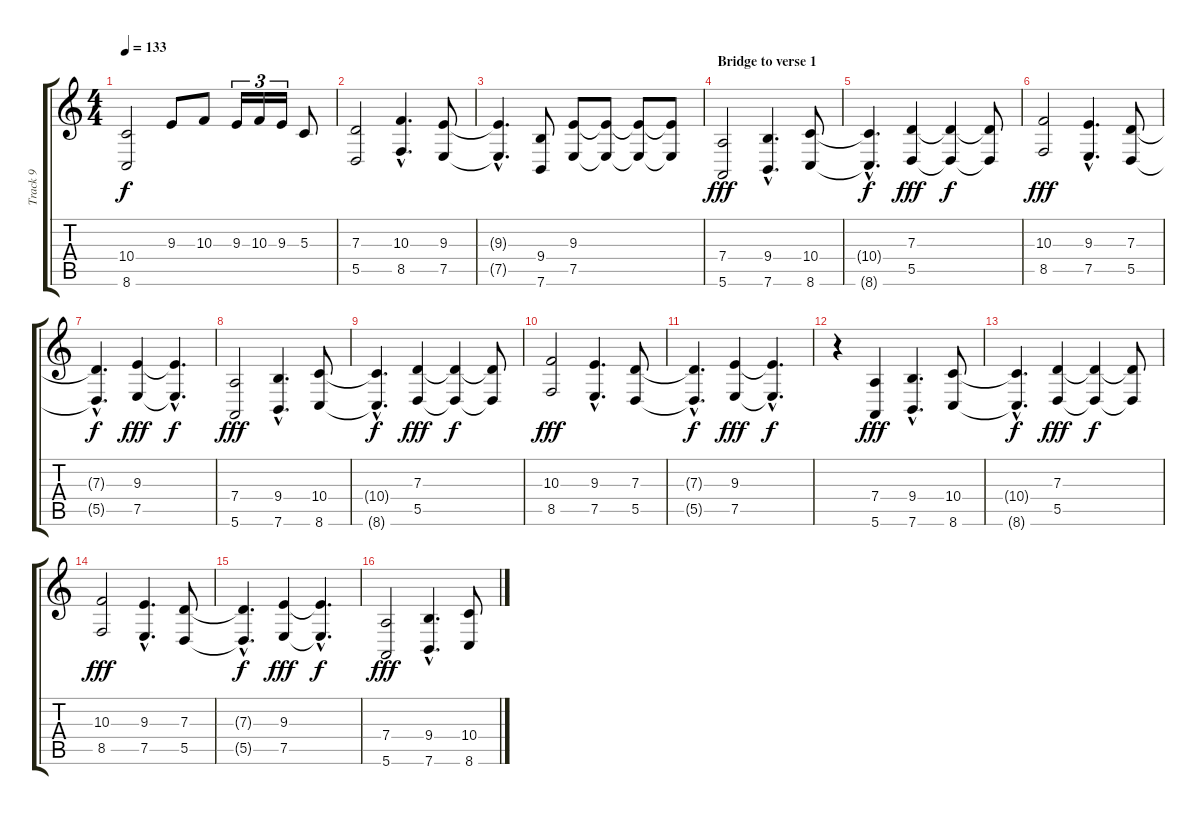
\track ("Track 9" "Track 9") {instrument stringensemble1}
\staff {score tabs}
\tuning (E4 B3 G3 D3 A2 E2) {hide}
\ts (4 4)
\tempo 133
\clef g2
\ks c
(10.4{t} 8.6{t}).2{dy f} 9.3.8 10.3.8 9.3.16{tu (3 2)} 10.3.16{tu (3 2)} 9.3.16{tu (3 2)} 5.3.8 |
(7.3 5.5).2 (10.3{hac} 8.5{hac}).4{d} (9.3 7.5).8 |
(9.3{hac t} 7.5{hac t}).4{d} (9.4 7.6).8 (9.3 7.5).8 (9.3{t} 7.5{t}).8 (9.3{t} 7.5{t}).8 (9.3{t} 7.5{t}).8 |
\section ("" "Bridge to verse 1")
(7.4 5.6).2{dy fff} (9.4{hac} 7.6{hac}).4{d} (10.4 8.6).8 |
(10.4{hac t} 8.6{hac t}).4{d dy f} (7.3 5.5).4{dy fff} (7.3{t} 5.5{t}).4{dy f} (7.3{t} 5.5{t}).8 |
(10.3 8.5).2{dy fff} (9.3{hac} 7.5{hac}).4{d} (7.3 5.5).8 |
(7.3{hac t} 5.5{hac t}).4{d dy f} (9.3 7.5).4{dy fff} (9.3{hac t} 7.5{hac t}).4{d dy f} |
(7.4 5.6).2{dy fff} (9.4{hac} 7.6{hac}).4{d} (10.4 8.6).8 |
(10.4{hac t} 8.6{hac t}).4{d dy f} (7.3 5.5).4{dy fff} (7.3{t} 5.5{t}).4{dy f} (7.3{t} 5.5{t}).8 |
(10.3 8.5).2{dy fff} (9.3{hac} 7.5{hac}).4{d} (7.3 5.5).8 |
(7.3{hac t} 5.5{hac t}).4{d dy f} (9.3 7.5).4{dy fff} (9.3{hac t} 7.5{hac t}).4{d dy f} |
r.4 (7.4 5.6).4{dy fff} (9.4{hac} 7.6{hac}).4{d} (10.4 8.6).8 |
(10.4{hac t} 8.6{hac t}).4{d dy f} (7.3 5.5).4{dy fff} (7.3{t} 5.5{t}).4{dy f} (7.3{t} 5.5{t}).8 |
(10.3 8.5).2{dy fff} (9.3{hac} 7.5{hac}).4{d} (7.3 5.5).8 |
(7.3{hac t} 5.5{hac t}).4{d dy f} (9.3 7.5).4{dy fff} (9.3{hac t} 7.5{hac t}).4{d dy f} |
(7.4 5.6).2{dy fff} (9.4{hac} 7.6{hac}).4{d} (10.4 8.6).8
